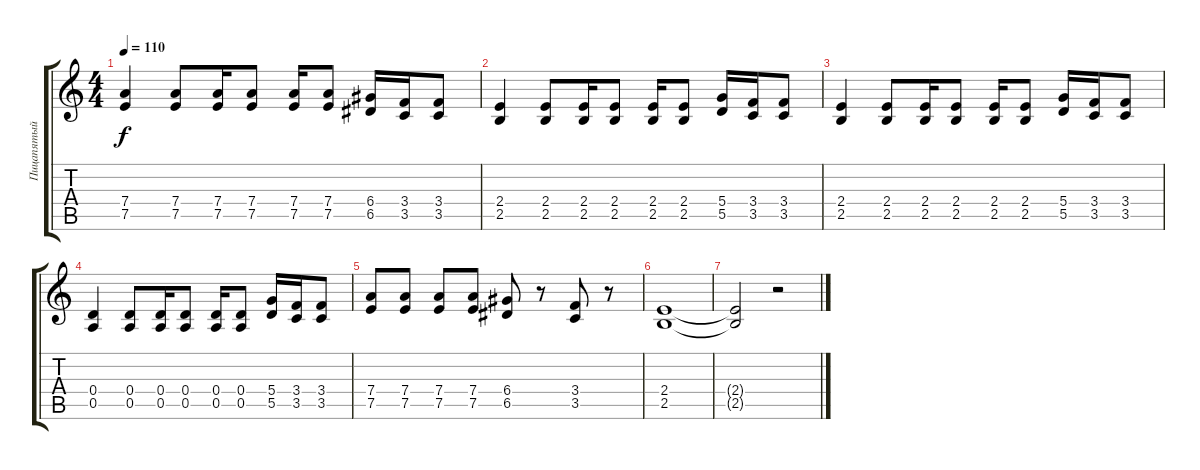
\track ("Пицапятый" "Пицапятый") {instrument overdrivenguitar}
\staff {score tabs}
\tuning (E4 B3 G3 D3 A2 E2) {hide}
\ts (4 4)
\tempo 110
\clef g2
\ks c
(7.4 7.5).4{dy f} (7.4 7.5).8 (7.4 7.5).16 (7.4 7.5).8 (7.4 7.5).16 (7.4 7.5).8 (6.4 6.5).16 (3.4 3.5).16 (3.4 3.5).8 |
(2.4 2.5).4 (2.4 2.5).8 (2.4 2.5).16 (2.4 2.5).8 (2.4 2.5).16 (2.4 2.5).8 (5.4 5.5).16 (3.4 3.5).16 (3.4 3.5).8 |
(2.4 2.5).4 (2.4 2.5).8 (2.4 2.5).16 (2.4 2.5).8 (2.4 2.5).16 (2.4 2.5).8 (5.4 5.5).16 (3.4 3.5).16 (3.4 3.5).8 |
(0.4 0.5).4 (0.4 0.5).8 (0.4 0.5).16 (0.4 0.5).8 (0.4 0.5).16 (0.4 0.5).8 (5.4 5.5).16 (3.4 3.5).16 (3.4 3.5).8 |
(7.4 7.5).8 (7.4 7.5).8 (7.4 7.5).8 (7.4 7.5).8 (6.4 6.5).8 r.8 (3.4 3.5).8 r.8 |
(2.4 2.5).1 |
(2.4{t} 2.5{t}).2 r.2
